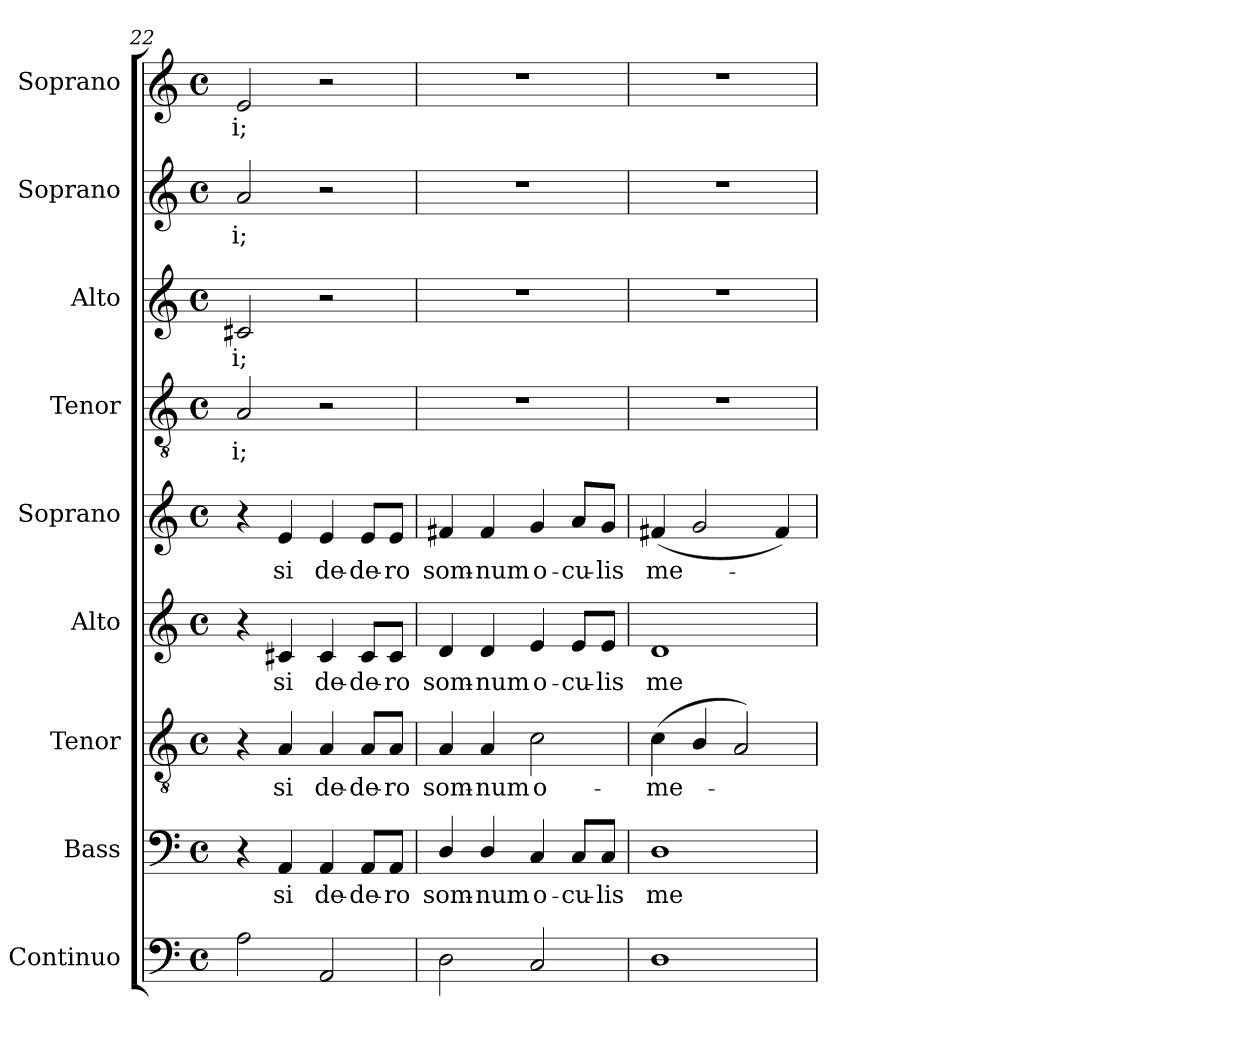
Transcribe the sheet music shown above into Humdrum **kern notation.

**kern	**kern	**text	**kern	**text	**kern	**text	**kern	**text	**kern	**text	**kern	**text	**kern	**text	**kern	**text
*part9	*part8	*part8	*part7	*part7	*part6	*part6	*part5	*part5	*part4	*part4	*part3	*part3	*part2	*part2	*part1	*part1
*staff9	*staff8	*staff8	*staff7	*staff7	*staff6	*staff6	*staff5	*staff5	*staff4	*staff4	*staff3	*staff3	*staff2	*staff2	*staff1	*staff1
*I"Continuo	*I"Bass	*	*I"Tenor	*	*I"Alto	*	*I"Soprano	*	*I"Tenor	*	*I"Alto	*	*I"Soprano	*	*I"Soprano	*
*I'Cont.	*I'B.	*	*I'T.	*	*I'A.	*	*I'S.	*	*I'T.	*	*I'A.	*	*I'S.	*	*I'S.	*
*clefF4	*clefF4	*	*clefGv2	*	*clefG2	*	*clefG2	*	*clefGv2	*	*clefG2	*	*clefG2	*	*clefG2	*
*	*	*	*ITrd7c12	*	*	*	*	*	*ITrd7c12	*	*	*	*	*	*	*
*k[]	*k[]	*	*k[]	*	*k[]	*	*k[]	*	*k[]	*	*k[]	*	*k[]	*	*k[]	*
*C:	*C:	*	*C:	*	*C:	*	*C:	*	*C:	*	*C:	*	*C:	*	*C:	*
*M4/4	*M4/4	*	*M4/4	*	*M4/4	*	*M4/4	*	*M4/4	*	*M4/4	*	*M4/4	*	*M4/4	*
*met(c)	*met(c)	*	*met(c)	*	*met(c)	*	*met(c)	*	*met(c)	*	*met(c)	*	*met(c)	*	*met(c)	*
=22	=22	=22	=22	=22	=22	=22	=22	=22	=22	=22	=22	=22	=22	=22	=22	=22
!	!	!	!	!	!	!	!	!	!	!LO:LY:b:color=#000000	!	!	!	!	!	!
!	!	!	!	!	!	!	!	!	!	!	!	!LO:LY:b:color=#000000	!	!	!	!
!	!	!	!	!	!	!	!	!	!	!	!	!	!	!LO:LY:b:color=#000000	!	!
!	!	!	!	!	!	!	!	!	!	!	!	!	!	!	!	!LO:LY:b:color=#000000
2Ai\	4r	.	4r	.	4r	.	4r	.	2AAi/	-i;	2c#Xi/	-i;	2ai/	-i;	2ei/	-i;
!	!	!LO:LY:b:color=#000000	!	!	!	!	!	!	!	!	!	!	!	!	!	!
!	!	!	!	!LO:LY:b:color=#000000	!	!	!	!	!	!	!	!	!	!	!	!
!	!	!	!	!	!	!LO:LY:b:color=#000000	!	!	!	!	!	!	!	!	!	!
!	!	!	!	!	!	!	!	!LO:LY:b:color=#000000	!	!	!	!	!	!	!	!
.	4AAi/	si	4AAi/	si	4c#Xi/	si	4ei/	si	.	.	.	.	.	.	.	.
!	!	!LO:LY:b:color=#000000	!	!	!	!	!	!	!	!	!	!	!	!	!	!
!	!	!	!	!LO:LY:b:color=#000000	!	!	!	!	!	!	!	!	!	!	!	!
!	!	!	!	!	!	!LO:LY:b:color=#000000	!	!	!	!	!	!	!	!	!	!
!	!	!	!	!	!	!	!	!LO:LY:b:color=#000000	!	!	!	!	!	!	!	!
2AAi/	4AAi/	de-	4AAi/	de-	4c#i/	de-	4ei/	de-	2r	.	2r	.	2r	.	2r	.
!	!	!LO:LY:b:color=#000000	!	!	!	!	!	!	!	!	!	!	!	!	!	!
!	!	!	!	!LO:LY:b:color=#000000	!	!	!	!	!	!	!	!	!	!	!	!
!	!	!	!	!	!	!LO:LY:b:color=#000000	!	!	!	!	!	!	!	!	!	!
!	!	!	!	!	!	!	!	!LO:LY:b:color=#000000	!	!	!	!	!	!	!	!
.	8AAi/L	-de-	8AAi/L	-de-	8c#i/L	-de-	8ei/L	-de-	.	.	.	.	.	.	.	.
!	!	!LO:LY:b:color=#000000	!	!	!	!	!	!	!	!	!	!	!	!	!	!
!	!	!	!	!LO:LY:b:color=#000000	!	!	!	!	!	!	!	!	!	!	!	!
!	!	!	!	!	!	!LO:LY:b:color=#000000	!	!	!	!	!	!	!	!	!	!
!	!	!	!	!	!	!	!	!LO:LY:b:color=#000000	!	!	!	!	!	!	!	!
.	8AAi/J	-ro	8AAi/J	-ro	8c#i/J	-ro	8ei/J	-ro	.	.	.	.	.	.	.	.
=23	=23	=23	=23	=23	=23	=23	=23	=23	=23	=23	=23	=23	=23	=23	=23	=23
!	!	!LO:LY:b:color=#000000	!	!	!	!	!	!	!	!	!	!	!	!	!	!
!	!	!	!	!LO:LY:b:color=#000000	!	!	!	!	!	!	!	!	!	!	!	!
!	!	!	!	!	!	!LO:LY:b:color=#000000	!	!	!	!	!	!	!	!	!	!
!	!	!	!	!	!	!	!	!LO:LY:b:color=#000000	!	!	!	!	!	!	!	!
2Di\	4Di/	som-	4AAi/	som-	4di/	som-	4f#Xi/	som-	1r	.	1r	.	1r	.	1r	.
!	!	!LO:LY:b:color=#000000	!	!	!	!	!	!	!	!	!	!	!	!	!	!
!	!	!	!	!LO:LY:b:color=#000000	!	!	!	!	!	!	!	!	!	!	!	!
!	!	!	!	!	!	!LO:LY:b:color=#000000	!	!	!	!	!	!	!	!	!	!
!	!	!	!	!	!	!	!	!LO:LY:b:color=#000000	!	!	!	!	!	!	!	!
.	4Di/	-num	4AAi/	-num	4di/	-num	4f#i/	-num	.	.	.	.	.	.	.	.
!	!	!LO:LY:b:color=#000000	!	!	!	!	!	!	!	!	!	!	!	!	!	!
!	!	!	!	!LO:LY:b:color=#000000	!	!	!	!	!	!	!	!	!	!	!	!
!	!	!	!	!	!	!LO:LY:b:color=#000000	!	!	!	!	!	!	!	!	!	!
!	!	!	!	!	!	!	!	!LO:LY:b:color=#000000	!	!	!	!	!	!	!	!
2Ci/	4Ci/	o-	2Ci\	o-	4ei/	o-	4gi/	o-	.	.	.	.	.	.	.	.
!	!	!LO:LY:b:color=#000000	!	!	!	!	!	!	!	!	!	!	!	!	!	!
!	!	!	!	!	!	!LO:LY:b:color=#000000	!	!	!	!	!	!	!	!	!	!
!	!	!	!	!	!	!	!	!LO:LY:b:color=#000000	!	!	!	!	!	!	!	!
.	8Ci/L	-cu-	.	.	8ei/L	-cu-	8ai/L	-cu-	.	.	.	.	.	.	.	.
!	!	!LO:LY:b:color=#000000	!	!	!	!	!	!	!	!	!	!	!	!	!	!
!	!	!	!	!	!	!LO:LY:b:color=#000000	!	!	!	!	!	!	!	!	!	!
!	!	!	!	!	!	!	!	!LO:LY:b:color=#000000	!	!	!	!	!	!	!	!
.	8Ci/J	-lis	.	.	8ei/J	-lis	8gi/J	-lis	.	.	.	.	.	.	.	.
=24	=24	=24	=24	=24	=24	=24	=24	=24	=24	=24	=24	=24	=24	=24	=24	=24
!	!	!LO:LY:b:color=#000000	!	!	!	!	!	!	!	!	!	!	!	!	!	!
!	!	!	!	!LO:LY:b:color=#000000	!	!	!	!	!	!	!	!	!	!	!	!
!	!	!	!	!	!	!LO:LY:b:color=#000000	!	!	!	!	!	!	!	!	!	!
!	!	!	!	!	!	!	!	!LO:LY:b:color=#000000	!	!	!	!	!	!	!	!
1Di	1Di	me-	(4Ci\	-me-	1di	me-	(4f#Xi/	me-	1r	.	1r	.	1r	.	1r	.
.	.	.	4BBi/	.	.	.	2gi/	.	.	.	.	.	.	.	.	.
.	.	.	2AAi/)	.	.	.	.	.	.	.	.	.	.	.	.	.
.	.	.	.	.	.	.	4f#i/)	.	.	.	.	.	.	.	.	.
=	=	=	=	=	=	=	=	=	=	=	=	=	=	=	=	=
*-	*-	*-	*-	*-	*-	*-	*-	*-	*-	*-	*-	*-	*-	*-	*-	*-
